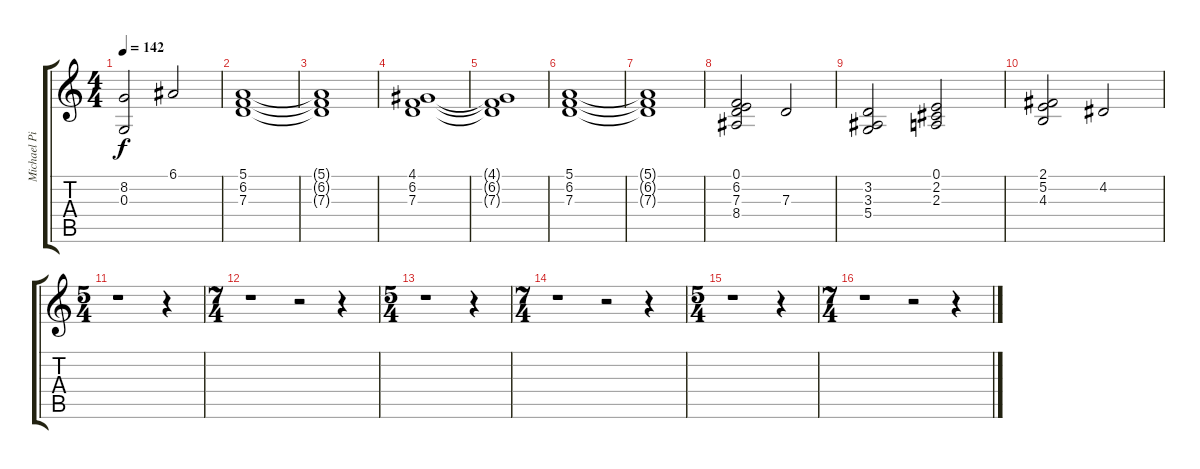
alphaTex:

\track ("Michael Pinnella (strings)" "Michael Pi") {instrument stringensemble1}
\staff {score tabs}
\tuning (E4 B3 G3 D3 A2 E2) {hide}
\ts (4 4)
\tempo 142
\clef g2
\ks c
(8.2 0.3).2{dy f} 6.1.2 |
(5.1 6.2 7.3).1 |
(5.1{t} 6.2{t} 7.3{t}).1 |
(4.1 6.2 7.3).1 |
(4.1{t} 6.2{t} 7.3{t}).1 |
(5.1 6.2 7.3).1 |
(5.1{t} 6.2{t} 7.3{t}).1 |
(0.1 6.2 7.3 8.4).2 7.3.2 |
(3.2 3.3 5.4).2 (0.1 2.2 2.3).2 |
(2.1 5.2 4.3).2 4.2.2 |
\ts (5 4)
r.1 r.4 |
\ts (7 4)
r.1 r.2 r.4 |
\ts (5 4)
r.1 r.4 |
\ts (7 4)
r.1 r.2 r.4 |
\ts (5 4)
r.1 r.4 |
\ts (7 4)
r.1 r.2 r.4
